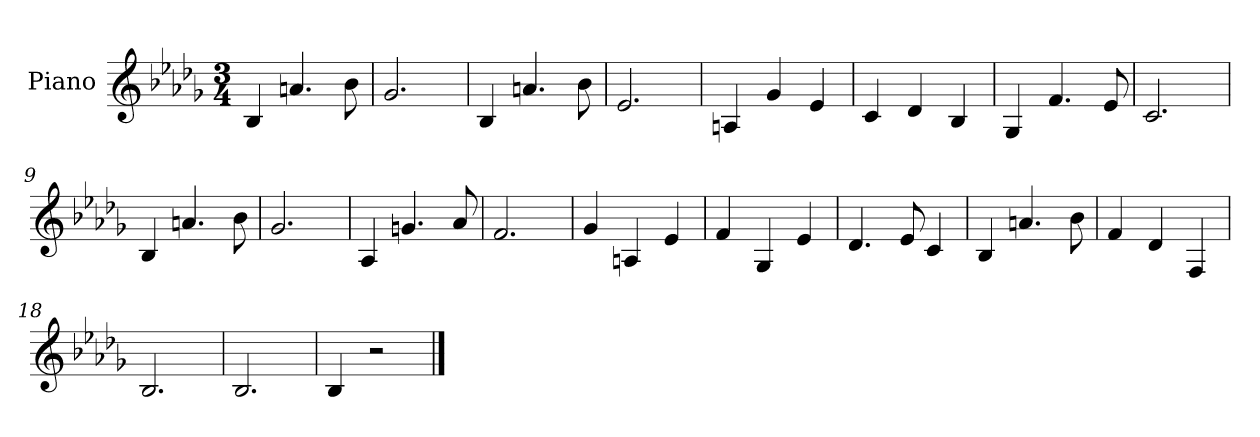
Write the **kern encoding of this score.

**kern
*part1
*staff1
*I"Piano
*I'Pno
*clefG2
*k[b-e-a-d-g-]
*M3/4
=1
4B-/
4.an/
8b-\
=2
2.g-/
=3
4B-/
4.an/
8b-\
=4
2.e-/
=5
4An/
4g-/
4e-/
=6
4c/
4d-/
4B-/
=7
4G-/
4.f/
8e-/
=8
2.c/
=9
4B-/
4.an/
8b-\
=10
2.g-/
=11
4A-/
4.gn/
8a-/
=12
2.f/
=13
4g-/
4An/
4e-/
=14
4f/
4G-/
4e-/
=15
4.d-/
8e-/
4c/
=16
4B-/
4.an/
8b-\
=17
4f/
4d-/
4F/
=18
2.B-/
=19
2.B-/
=20
4B-/
2r
==
*-
